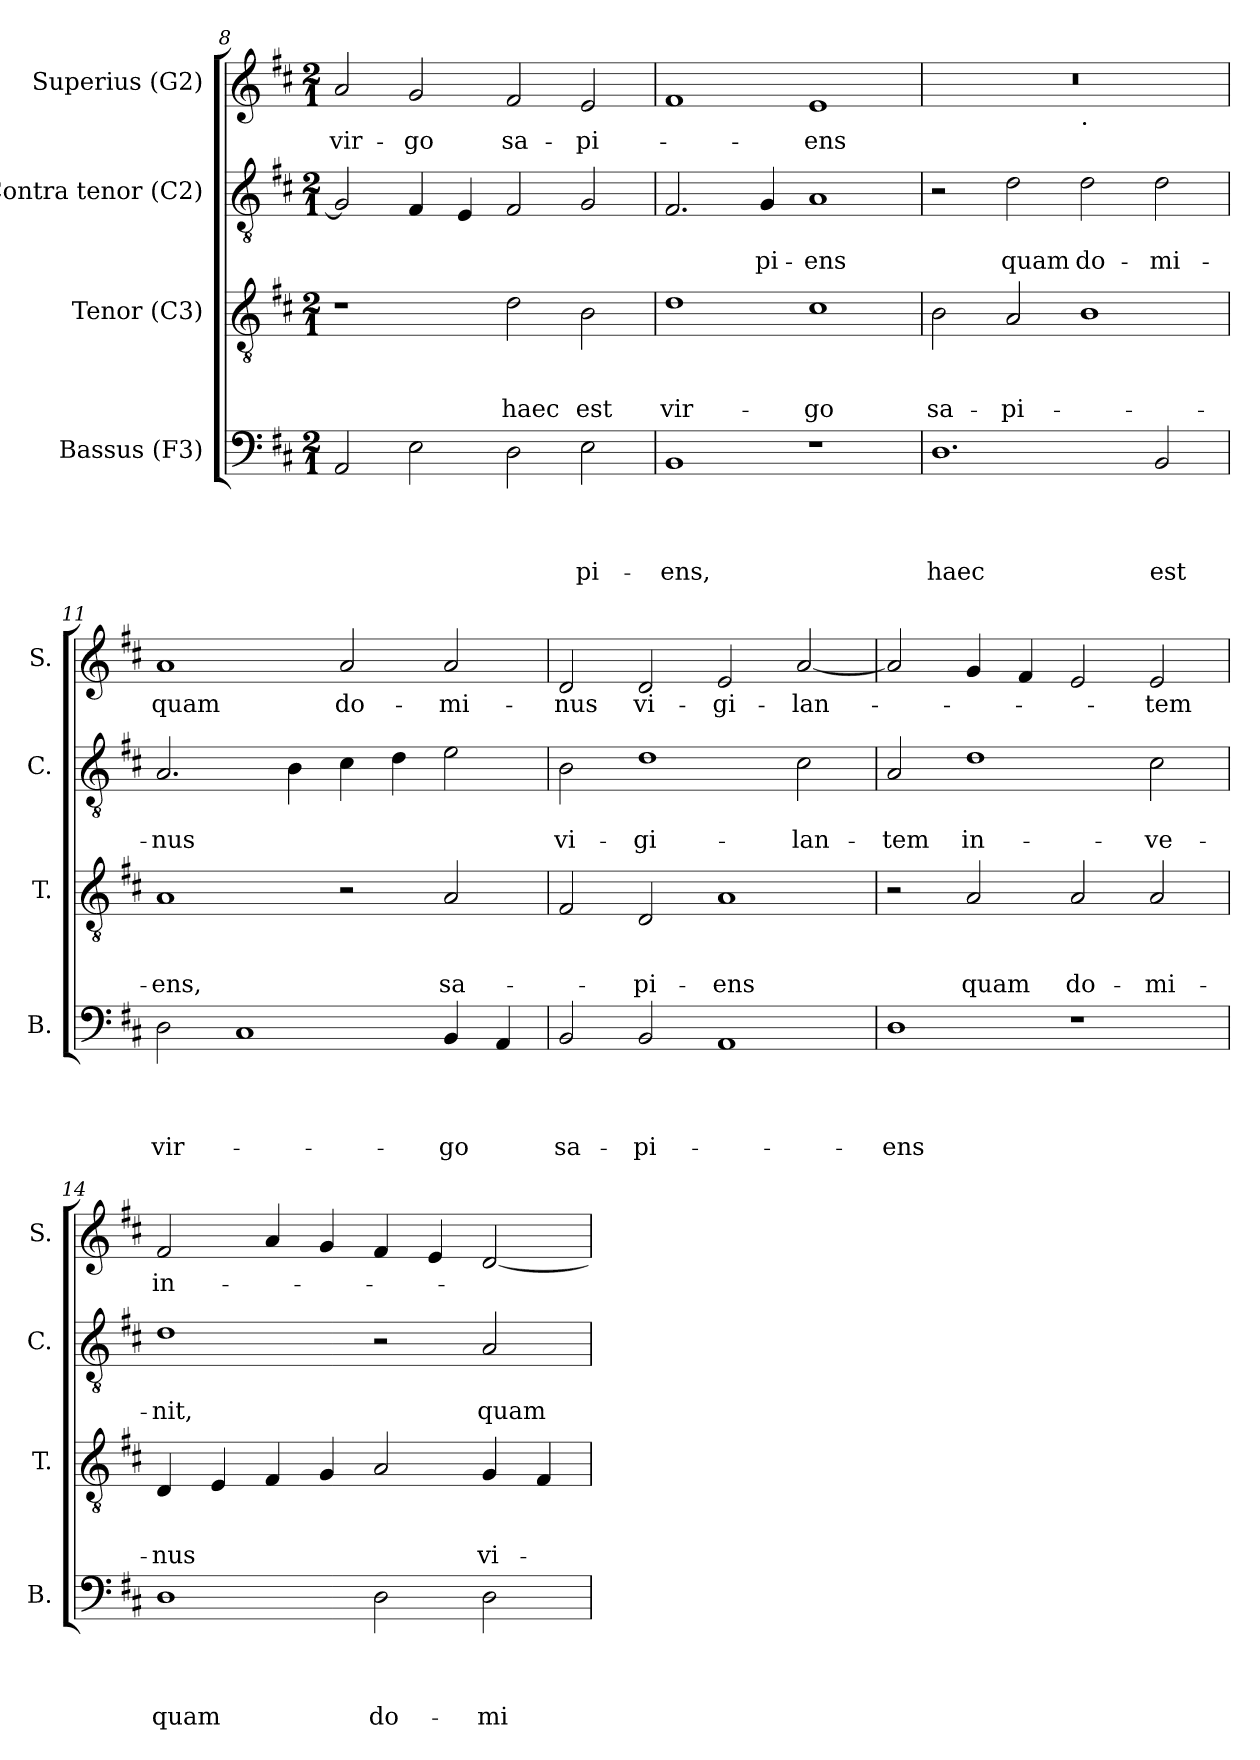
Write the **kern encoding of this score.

**kern	**text	**text	**text	**text	**kern	**text	**text	**text	**kern	**text	**text	**kern	**text
*part4	*part4	*part4	*part4	*part4	*part3	*part3	*part3	*part3	*part2	*part2	*part2	*part1	*part1
*staff4	*staff4	*staff4	*staff4	*staff4	*staff3	*staff3	*staff3	*staff3	*staff2	*staff2	*staff2	*staff1	*staff1
*I"Bassus (F3)	*	*	*	*	*I"Tenor (C3)	*	*	*	*I"Contra tenor (C2)	*	*	*I"Superius (G2)	*
*I'B.	*	*	*	*	*I'T.	*	*	*	*I'C.	*	*	*I'S.	*
*clefF4	*	*	*	*	*clefGv2	*	*	*	*clefGv2	*	*	*clefG2	*
*k[f#c#]	*	*	*	*	*k[f#c#]	*	*	*	*k[f#c#]	*	*	*k[f#c#]	*
*D:	*	*	*	*	*D:	*	*	*	*D:	*	*	*D:	*
*M2/1	*	*	*	*	*M2/1	*	*	*	*M2/1	*	*	*M2/1	*
=8	=8	=8	=8	=8	=8	=8	=8	=8	=8	=8	=8	=8	=8
!	!	!	!	!	!	!	!	!	!	!	!	!	!LO:LY:b
2AA/	.	.	.	.	1r	.	.	.	2G/]	.	.	2a/	vir-
!	!	!	!	!	!	!	!	!	!	!	!	!	!LO:LY:b
2E\	.	.	.	.	.	.	.	.	4F#/	.	.	2g/	-go
.	.	.	.	.	.	.	.	.	4E/	.	.	.	.
!	!	!	!	!	!	!	!	!LO:LY:b	!	!	!	!	!LO:LY:b
2D\	.	.	.	.	2d\	.	.	haec	2F#/	.	.	2f#/	sa-
!	!	!	!	!LO:LY:b	!	!	!	!LO:LY:b	!	!	!	!	!LO:LY:b
2E\	.	.	.	-pi-	2B\	.	.	est	2G/	.	.	2e/	-pi-
=9	=9	=9	=9	=9	=9	=9	=9	=9	=9	=9	=9	=9	=9
!	!	!	!	!LO:LY:b	!	!	!	!LO:LY:b	!	!	!	!	!
1BB	.	.	.	-ens,	1d	.	.	vir-	2.F#/	.	.	1f#	.
!	!	!	!	!	!	!	!	!	!	!	!LO:LY:b	!	!
.	.	.	.	.	.	.	.	.	4G/	.	-pi-	.	.
!	!	!	!	!	!	!	!	!LO:LY:b	!	!	!LO:LY:b	!	!LO:LY:b
1r	.	.	.	.	1c#	.	.	-go	1A	.	-ens	1e	-ens
!!LO:LB:g=z
=10	=10	=10	=10	=10	=10	=10	=10	=10	=10	=10	=10	=10	=10
!	!	!	!	!LO:LY:b	!	!	!	!LO:LY:b	!	!	!	!	!
*	*	*	*	*	*	*	*	*	*	*	*	*^	*
1.D	.	.	.	haec	2B\	.	.	sa-	2r	.	.	0r	1ryy	.
!	!	!	!	!	!	!	!	!LO:LY:b	!	!	!LO:LY:b	!	!	!
.	.	.	.	.	2A/	.	.	-pi-	2d\	.	quam	.	.	.
!	!	!	!	!	!	!	!	!	!	!	!	!	!LO:TX:b:t=.	!
!	!	!	!	!	!	!	!	!	!	!	!LO:LY:b	!	!	!
.	.	.	.	.	1B	.	.	.	2d\	.	do-	.	1ryy	.
!	!	!	!	!LO:LY:b	!	!	!	!	!	!	!LO:LY:b	!	!	!
2BB/	.	.	.	est	.	.	.	.	2d\	.	-mi-	.	.	.
=11	=11	=11	=11	=11	=11	=11	=11	=11	=11	=11	=11	=11	=11	=11
!	!	!	!	!LO:LY:b	!	!	!	!LO:LY:b	!	!	!LO:LY:b	!	!	!LO:LY:b
*	*	*	*	*	*	*	*	*	*	*	*	*v	*v	*
2D\	.	.	.	vir-	1A	.	.	-ens,	2.A/	.	-nus	1a	quam
1C#	.	.	.	.	.	.	.	.	.	.	.	.	.
.	.	.	.	.	.	.	.	.	4B\	.	.	.	.
!	!	!	!	!	!	!	!	!	!	!	!	!	!LO:LY:b
.	.	.	.	.	2r	.	.	.	4c#\	.	.	2a/	do-
.	.	.	.	.	.	.	.	.	4d\	.	.	.	.
!	!	!	!	!LO:LY:b	!	!	!	!LO:LY:b	!	!	!	!	!LO:LY:b
4BB/	.	.	.	-go	2A/	.	.	sa-	2e\	.	.	2a/	-mi-
4AA/	.	.	.	.	.	.	.	.	.	.	.	.	.
=12	=12	=12	=12	=12	=12	=12	=12	=12	=12	=12	=12	=12	=12
!	!	!	!	!LO:LY:b	!	!	!	!	!	!	!LO:LY:b	!	!LO:LY:b
2BB/	.	.	.	sa-	2F#/	.	.	.	2B\	.	vi-	2d/	-nus
!	!	!	!	!LO:LY:b	!	!	!	!LO:LY:b	!	!	!LO:LY:b	!	!LO:LY:b
2BB/	.	.	.	-pi-	2D/	.	.	-pi-	1d	.	-gi-	2d/	vi-
!	!	!	!	!	!	!	!	!LO:LY:b	!	!	!	!	!LO:LY:b
1AA	.	.	.	.	1A	.	.	-ens	.	.	.	2e/	-gi-
!	!	!	!	!	!	!	!	!	!	!	!LO:LY:b	!	!LO:LY:b
.	.	.	.	.	.	.	.	.	2c#\	.	-lan-	[<2a/	-lan-
=13	=13	=13	=13	=13	=13	=13	=13	=13	=13	=13	=13	=13	=13
!	!	!	!	!LO:LY:b	!	!	!	!	!	!	!LO:LY:b	!	!
1D	.	.	.	-ens	2r	.	.	.	2A/	.	-tem	2a/]	.
!	!	!	!	!	!	!	!	!LO:LY:b	!	!	!LO:LY:b	!	!
.	.	.	.	.	2A/	.	.	quam	1d	.	in-	4g/	.
.	.	.	.	.	.	.	.	.	.	.	.	4f#/	.
!	!	!	!	!	!	!	!	!LO:LY:b	!	!	!	!	!
1r	.	.	.	.	2A/	.	.	do-	.	.	.	2e/	.
!	!	!	!	!	!	!	!	!LO:LY:b	!	!	!LO:LY:b	!	!LO:LY:b
.	.	.	.	.	2A/	.	.	-mi-	2c#\	.	-ve-	2e/	-tem
!!LO:PB:g=z
=14	=14	=14	=14	=14	=14	=14	=14	=14	=14	=14	=14	=14	=14
!	!	!	!	!LO:LY:b	!	!	!	!LO:LY:b	!	!	!LO:LY:b	!	!LO:LY:b
1D	.	.	.	quam	4D/	.	.	-nus	1d	.	-nit,	2f#/	in-
.	.	.	.	.	4E/	.	.	.	.	.	.	.	.
.	.	.	.	.	4F#/	.	.	.	.	.	.	4a/	.
.	.	.	.	.	4G/	.	.	.	.	.	.	4g/	.
!	!	!	!	!LO:LY:b	!	!	!	!	!	!	!	!	!
2D\	.	.	.	do-	2A/	.	.	.	2r	.	.	4f#/	.
.	.	.	.	.	.	.	.	.	.	.	.	4e/	.
!	!	!	!	!LO:LY:b	!	!	!	!LO:LY:b	!	!	!LO:LY:b	!	!
2D\	.	.	.	-mi-	4G/	.	.	vi-	2A/	.	quam	[<2d/	.
.	.	.	.	.	4F#/	.	.	.	.	.	.	.	.
=	=	=	=	=	=	=	=	=	=	=	=	=	=
*-	*-	*-	*-	*-	*-	*-	*-	*-	*-	*-	*-	*-	*-
